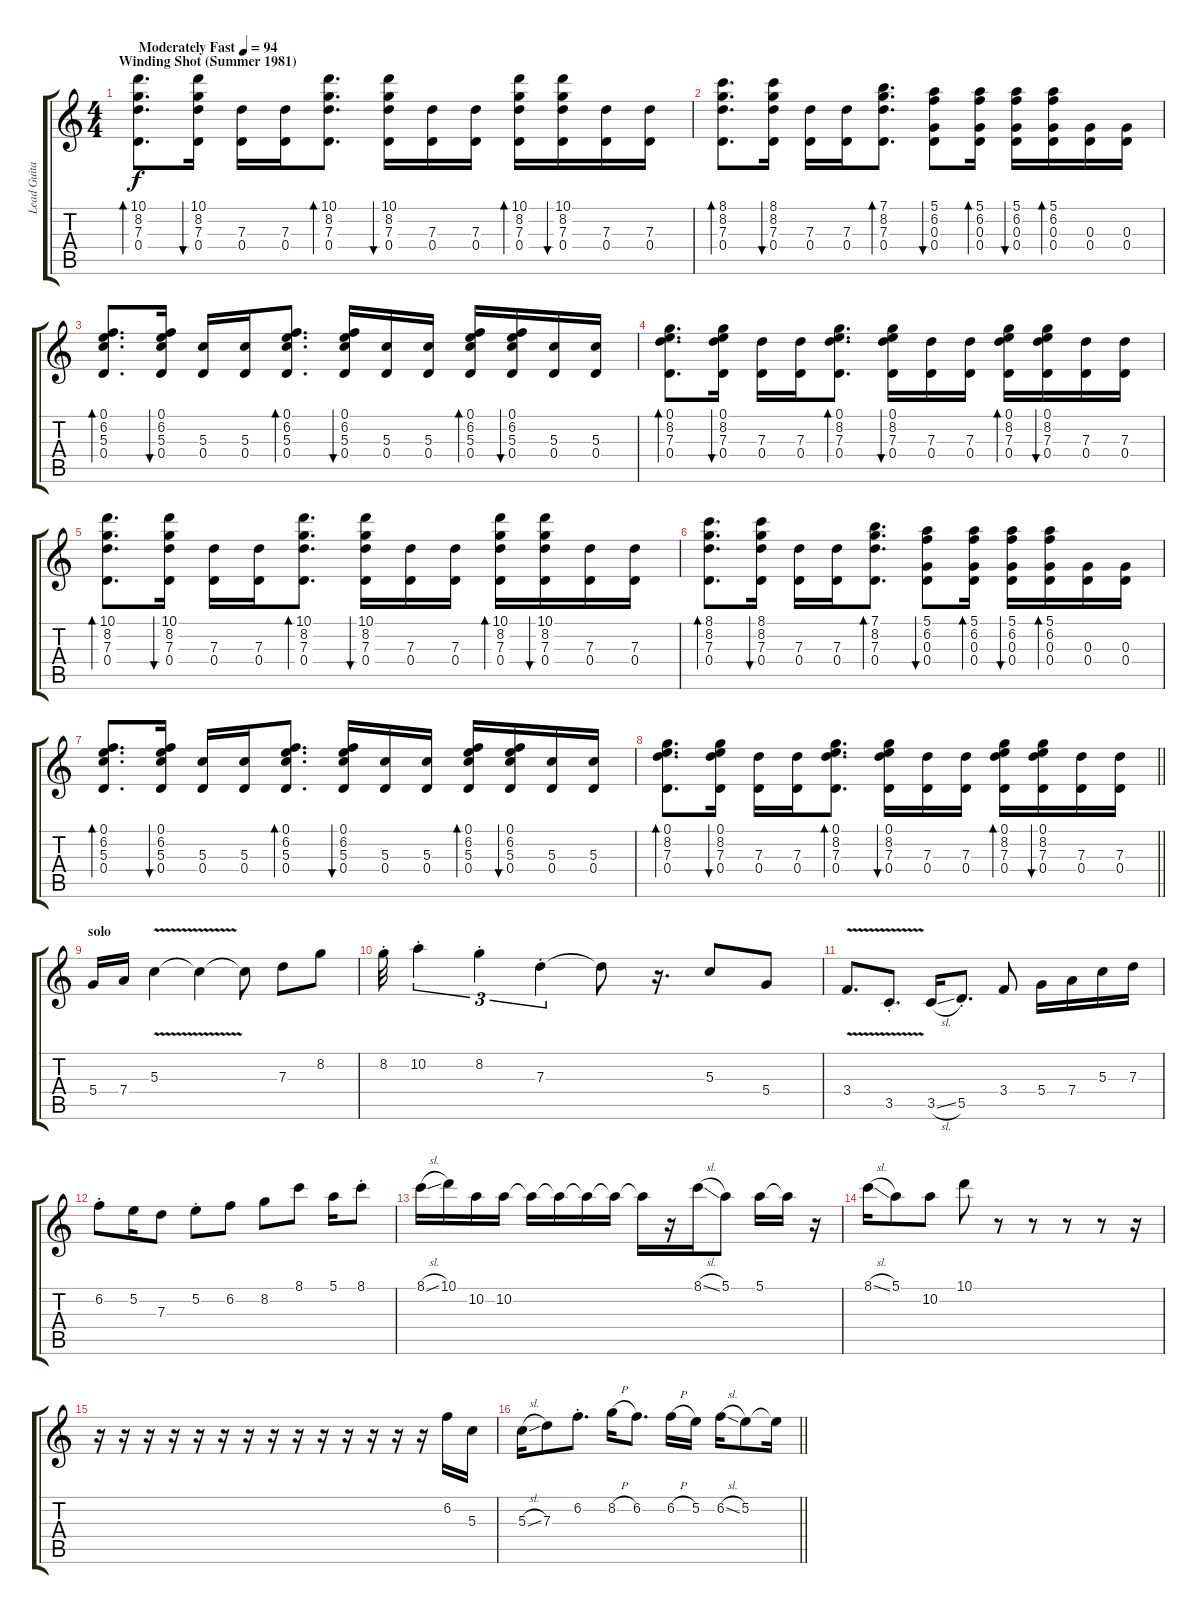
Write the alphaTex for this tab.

\track ("Lead Guitar" "Lead Guita") {instrument acousticguitarsteel}
\staff {score tabs}
\tuning (E4 B3 G3 D3 A2 E2) {hide}
\ts (4 4)
\section ("" "Winding Shot (Summer 1981)")
\tempo (94 "Moderately Fast")
\clef g2
\ks c
(10.1 8.2 7.3 0.4).8{d bd 60 dy f instrument acousticguitarsteel} (10.1 8.2 7.3 0.4).16{bu 60} (7.3 0.4).16 (7.3 0.4).16 (10.1 8.2 7.3 0.4).8{d bd 60} (10.1 8.2 7.3 0.4).16{bu 60} (7.3 0.4).16 (7.3 0.4).16 (10.1 8.2 7.3 0.4).16{bd 60} (10.1 8.2 7.3 0.4).16{bu 60} (7.3 0.4).16 (7.3 0.4).16 |
(8.1 8.2 7.3 0.4).8{d bd 60} (8.1 8.2 7.3 0.4).16{bu 60} (7.3 0.4).16 (7.3 0.4).16 (7.1 8.2 7.3 0.4).8{d bd 60} (5.1 6.2 0.3 0.4).8{bu 60} (5.1 6.2 0.3 0.4).16{bd 60} (5.1 6.2 0.3 0.4).16{bu 60} (5.1 6.2 0.3 0.4).16{bd 60} (0.3 0.4).16 (0.3 0.4).16 |
(0.1 6.2 5.3 0.4).8{d bd 60} (0.1 6.2 5.3 0.4).16{bu 60} (5.3 0.4).16 (5.3 0.4).16 (0.1 6.2 5.3 0.4).8{d bd 60} (0.1 6.2 5.3 0.4).16{bu 60} (5.3 0.4).16 (5.3 0.4).16 (0.1 6.2 5.3 0.4).16{bd 60} (0.1 6.2 5.3 0.4).16{bu 60} (5.3 0.4).16 (5.3 0.4).16 |
(0.1 8.2 7.3 0.4).8{d bd 60} (0.1 8.2 7.3 0.4).16{bu 60} (7.3 0.4).16 (7.3 0.4).16 (0.1 8.2 7.3 0.4).8{d bd 60} (0.1 8.2 7.3 0.4).16{bu 60} (7.3 0.4).16 (7.3 0.4).16 (0.1 8.2 7.3 0.4).16{bd 60} (0.1 8.2 7.3 0.4).16{bu 60} (7.3 0.4).16 (7.3 0.4).16 |
(10.1 8.2 7.3 0.4).8{d bd 60} (10.1 8.2 7.3 0.4).16{bu 60} (7.3 0.4).16 (7.3 0.4).16 (10.1 8.2 7.3 0.4).8{d bd 60} (10.1 8.2 7.3 0.4).16{bu 60} (7.3 0.4).16 (7.3 0.4).16 (10.1 8.2 7.3 0.4).16{bd 60} (10.1 8.2 7.3 0.4).16{bu 60} (7.3 0.4).16 (7.3 0.4).16 |
(8.1 8.2 7.3 0.4).8{d bd 60} (8.1 8.2 7.3 0.4).16{bu 60} (7.3 0.4).16 (7.3 0.4).16 (7.1 8.2 7.3 0.4).8{d bd 60} (5.1 6.2 0.3 0.4).8{bu 60} (5.1 6.2 0.3 0.4).16{bd 60} (5.1 6.2 0.3 0.4).16{bu 60} (5.1 6.2 0.3 0.4).16{bd 60} (0.3 0.4).16 (0.3 0.4).16 |
(0.1 6.2 5.3 0.4).8{d bd 60} (0.1 6.2 5.3 0.4).16{bu 60} (5.3 0.4).16 (5.3 0.4).16 (0.1 6.2 5.3 0.4).8{d bd 60} (0.1 6.2 5.3 0.4).16{bu 60} (5.3 0.4).16 (5.3 0.4).16 (0.1 6.2 5.3 0.4).16{bd 60} (0.1 6.2 5.3 0.4).16{bu 60} (5.3 0.4).16 (5.3 0.4).16 |
\barLineRight lightlight
(0.1 8.2 7.3 0.4).8{d bd 60} (0.1 8.2 7.3 0.4).16{bu 60} (7.3 0.4).16 (7.3 0.4).16 (0.1 8.2 7.3 0.4).8{d bd 60} (0.1 8.2 7.3 0.4).16{bu 60} (7.3 0.4).16 (7.3 0.4).16 (0.1 8.2 7.3 0.4).16{bd 60} (0.1 8.2 7.3 0.4).16{bu 60} (7.3 0.4).16 (7.3 0.4).16 |
\section ("" "solo")
5.4.16 7.4.16 5.3{v}.4 5.3{t}.4 5.3{t}.8 7.3.8 8.2.8 |
8.2{st}.32 10.2{st}.4{tu (3 2)} 8.2{st}.4{tu (3 2)} 7.3{st}.4{tu (3 2)} 7.3{t}.8 r.16{d} 5.3.8 5.4.8 |
3.4{v}.8{d} 3.5{v st}.8{d} 3.5{sl}.16 5.5{st}.8{d} 3.4.8 5.4.16 7.4.16 5.3.16 7.3.16 |
6.2{st}.8 5.2.16 7.3.8 5.2{st}.8 6.2.8 8.2.8 8.1.8 5.1.16 8.1{st}.8 |
8.1{sl}.16 10.1.16 10.2.16 10.2.16 10.2{t}.16 10.2{t}.16 10.2{t}.16 10.2{t}.16 10.2{t}.16 r.16 8.1{sl}.16 5.1.8 5.1.16 5.1{t}.16 r.16 |
8.1{sl}.16 5.1.8 10.2.8 10.1.8 r.8 r.8 r.8 r.8 r.16 |
r.16 r.16 r.16 r.16 r.16 r.16 r.16 r.16 r.16 r.16 r.16 r.16 r.16 r.16 6.2.16 5.3.16 |
\barLineRight lightlight
5.3{sl}.16 7.3.8 6.2{st}.8{d} 8.2{h}.16 6.2.8{d} 6.2{h}.16 5.2.16 6.2{sl}.16 5.2.8 5.2{t}.16
